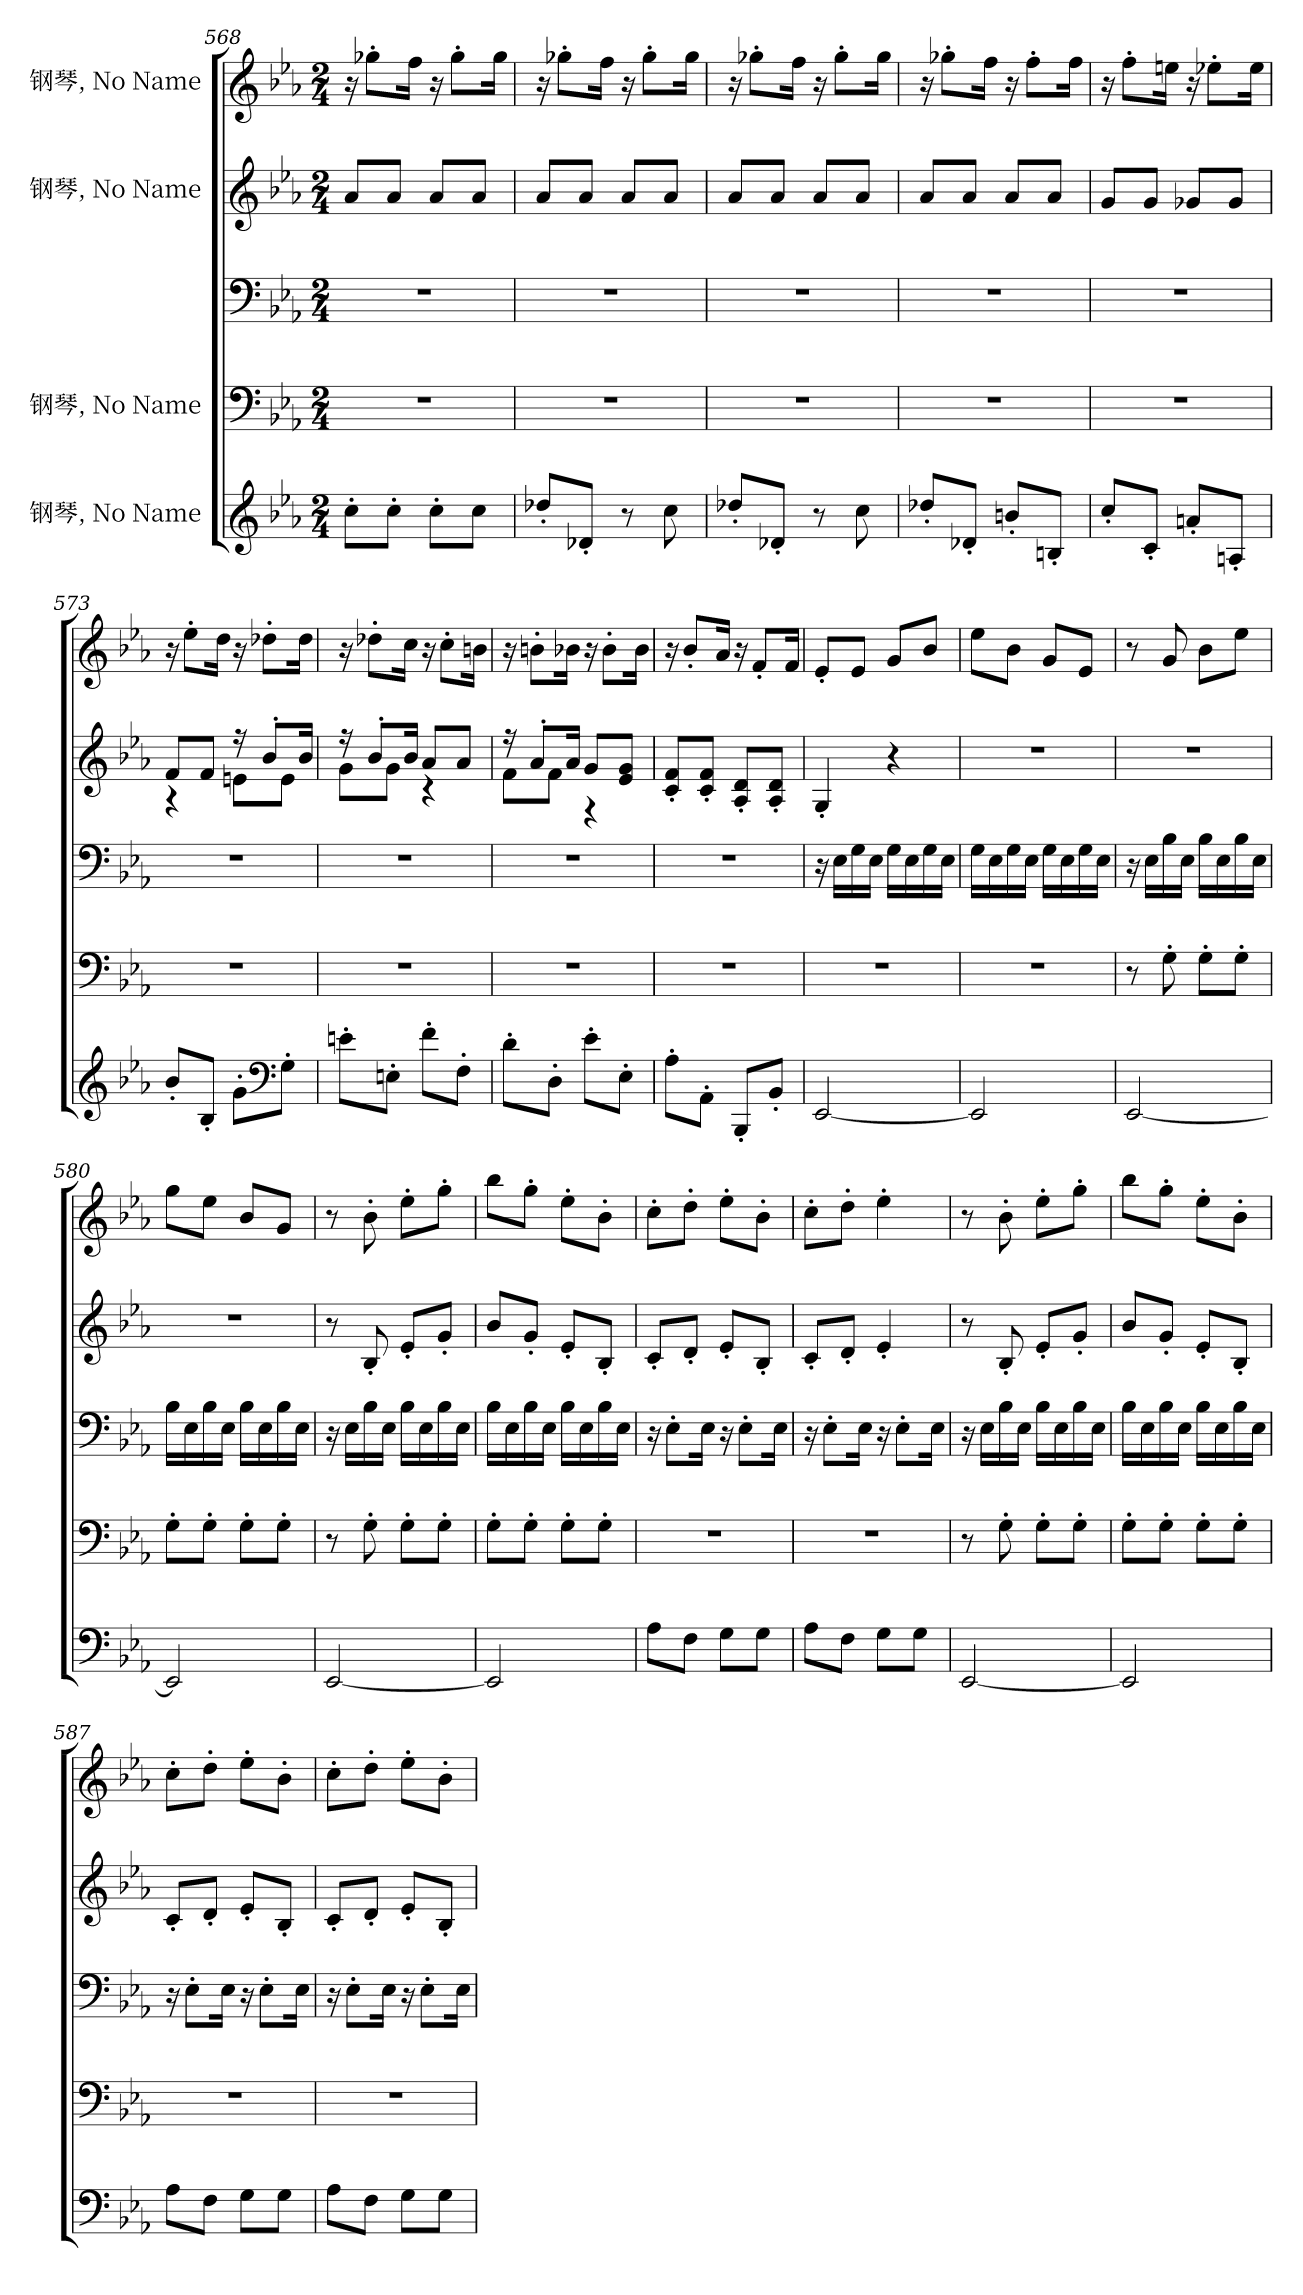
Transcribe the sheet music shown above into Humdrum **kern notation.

**kern	**kern	**kern	**kern	**kern
*part4	*part3	*part3	*part2	*part1
*staff5	*staff4	*staff3	*staff2	*staff1
*I"钢琴, No Name	*I"钢琴, No Name	*	*I"钢琴, No Name	*I"钢琴, No Name
*clefG2	*clefF4	*clefF4	*clefG2	*clefG2
*k[b-e-a-]	*k[b-e-a-]	*k[b-e-a-]	*k[b-e-a-]	*k[b-e-a-]
*M2/4	*M2/4	*M2/4	*M2/4	*M2/4
=568	=568	=568	=568	=568
8cc'\L	2r	2r	8a-/L	16r
.	.	.	.	8gg-X'\L
8cc'\J	.	.	8a-/J	.
.	.	.	.	16ff\Jk
8cc'\L	.	.	8a-/L	16r
.	.	.	.	8gg-'\L
8cc\J	.	.	8a-/J	.
*	*	*	*	*MM138
.	.	.	.	16gg-\Jk
=569	=569	=569	=569	=569
*	*	*	*	*MM140
8dd-X'/L	2r	2r	8a-/L	16r
.	.	.	.	8gg-X'\L
8d-X'/J	.	.	8a-/J	.
.	.	.	.	16ff\Jk
8r	.	.	8a-/L	16r
.	.	.	.	8gg-'\L
8cc\	.	.	8a-/J	.
*	*	*	*	*MM138
.	.	.	.	16gg-\Jk
=570	=570	=570	=570	=570
*	*	*	*	*MM140
8dd-X'/L	2r	2r	8a-/L	16r
.	.	.	.	8gg-X'\L
8d-X'/J	.	.	8a-/J	.
.	.	.	.	16ff\Jk
8r	.	.	8a-/L	16r
.	.	.	.	8gg-'\L
8cc\	.	.	8a-/J	.
*	*	*	*	*MM138
.	.	.	.	16gg-\Jk
=571	=571	=571	=571	=571
*	*	*	*	*MM140
8dd-X'/L	2r	2r	8a-/L	16r
.	.	.	.	8gg-X'\L
8d-X'/J	.	.	8a-/J	.
.	.	.	.	16ff\Jk
8bn'/L	.	.	8a-/L	16r
.	.	.	.	8ff'\L
8Bn'/J	.	.	8a-/J	.
.	.	.	.	16ff\Jk
!!LO:PB:g=z
=572	=572	=572	=572	=572
8cc'/L	2r	2r	8g/L	16r
.	.	.	.	8ff'\L
8c'/J	.	.	8g/J	.
.	.	.	.	16een\Jk
8an'/L	.	.	8g-X/L	16r
.	.	.	.	8ee-X'\L
8An'/J	.	.	8g-/J	.
.	.	.	.	16ee-\Jk
=573	=573	=573	=573	=573
*	*	*	*^	*
8b-'/L	2r	2r	8f/L	4r	16r
.	.	.	.	.	8ee-'\L
8B-'/J	.	.	8f/J	.	.
.	.	.	.	.	16dd\Jk
8g'\L	.	.	16r	8en\L	16r
.	.	.	8b-'/L	.	8dd-X'\L
*clefF4	*	*	*	*	*
8G'\J	.	.	.	8e\J	.
.	.	.	16b-/Jk	.	16dd-\Jk
=574	=574	=574	=574	=574	=574
8en'\L	2r	2r	16r	8g\L	16r
.	.	.	8b-'/L	.	8dd-X'\L
8En'\J	.	.	.	8g\J	.
.	.	.	16b-/Jk	.	16cc\Jk
8f'\L	.	.	8a-/L	4r	16r
.	.	.	.	.	8cc'\L
8F'\J	.	.	8a-/J	.	.
.	.	.	.	.	16bn\Jk
=575	=575	=575	=575	=575	=575
8d'\L	2r	2r	16r	8f\L	16r
.	.	.	8a-'/L	.	8bn'\L
8D'\J	.	.	.	8f\J	.
.	.	.	16a-/Jk	.	16b-X\Jk
8e-'\L	.	.	8g/L	4r	16r
.	.	.	.	.	8b-'\L
8E-'\J	.	.	8e-/ 8g/J	.	.
.	.	.	.	.	16b-\Jk
*	*	*	*v	*v	*
=576	=576	=576	=576	=576
8A-'\L	2r	2r	8c/' 8f/'L	16r
.	.	.	.	8b-'/L
8AA-'\J	.	.	8c/' 8f/'J	.
.	.	.	.	16a-/Jk
8BBB-'/L	.	.	8A-/' 8d/'L	16r
.	.	.	.	8f'/L
8BB-'/J	.	.	8A-/' 8d/'J	.
*	*	*	*	*MM134
.	.	.	.	16f/Jk
!!LO:LB:g=z
=577	=577	=577	=577	=577
[2EE-/	2r	16r	4G'/	8e-'/L
.	.	16E-\LL	.	.
.	.	16G\	.	8e-/J
.	.	16E-\JJ	.	.
.	.	16G\LL	4r	8g/L
.	.	16E-\	.	.
.	.	16G\	.	8b-/J
.	.	16E-\JJ	.	.
=578	=578	=578	=578	=578
2EE-/]	2r	16G\LL	2r	8ee-\L
.	.	16E-\	.	.
.	.	16G\	.	8b-\J
.	.	16E-\JJ	.	.
.	.	16G\LL	.	8g/L
.	.	16E-\	.	.
.	.	16G\	.	8e-/J
.	.	16E-\JJ	.	.
=579	=579	=579	=579	=579
[2EE-/	8r	16r	2r	8r
.	.	16E-\LL	.	.
.	8G'\	16B-\	.	8g/
.	.	16E-\JJ	.	.
.	8G'\L	16B-\LL	.	8b-\L
.	.	16E-\	.	.
.	8G'\J	16B-\	.	8ee-\J
.	.	16E-\JJ	.	.
=580	=580	=580	=580	=580
2EE-/]	8G'\L	16B-\LL	2r	8gg\L
.	.	16E-\	.	.
.	8G'\J	16B-\	.	8ee-\J
.	.	16E-\JJ	.	.
.	8G'\L	16B-\LL	.	8b-/L
.	.	16E-\	.	.
.	8G'\J	16B-\	.	8g/J
.	.	16E-\JJ	.	.
=581	=581	=581	=581	=581
[2EE-/	8r	16r	8r	8r
.	.	16E-\LL	.	.
.	8G'\	16B-\	8B-'/	8b-'\
.	.	16E-\JJ	.	.
.	8G'\L	16B-\LL	8e-'/L	8ee-'\L
.	.	16E-\	.	.
.	8G'\J	16B-\	8g'/J	8gg'\J
.	.	16E-\JJ	.	.
!!LO:PB:g=z
=582	=582	=582	=582	=582
2EE-/]	8G'\L	16B-\LL	8b-/L	8bb-\L
.	.	16E-\	.	.
.	8G'\J	16B-\	8g'/J	8gg'\J
.	.	16E-\JJ	.	.
.	8G'\L	16B-\LL	8e-'/L	8ee-'\L
.	.	16E-\	.	.
.	8G'\J	16B-\	8B-'/J	8b-'\J
.	.	16E-\JJ	.	.
=583	=583	=583	=583	=583
8A-\L	2r	16r	8c'/L	8cc'\L
.	.	8E-'\L	.	.
8F\J	.	.	8d'/J	8dd'\J
.	.	16E-\Jk	.	.
8G\L	.	16r	8e-'/L	8ee-'\L
.	.	8E-'\L	.	.
8G\J	.	.	8B-'/J	8b-'\J
.	.	16E-\Jk	.	.
=584	=584	=584	=584	=584
8A-\L	2r	16r	8c'/L	8cc'\L
.	.	8E-'\L	.	.
8F\J	.	.	8d'/J	8dd'\J
.	.	16E-\Jk	.	.
8G\L	.	16r	4e-'/	4ee-'\
.	.	8E-'\L	.	.
8G\J	.	.	.	.
.	.	16E-\Jk	.	.
=585	=585	=585	=585	=585
[2EE-/	8r	16r	8r	8r
.	.	16E-\LL	.	.
.	8G'\	16B-\	8B-'/	8b-'\
.	.	16E-\JJ	.	.
.	8G'\L	16B-\LL	8e-'/L	8ee-'\L
.	.	16E-\	.	.
.	8G'\J	16B-\	8g'/J	8gg'\J
.	.	16E-\JJ	.	.
=586	=586	=586	=586	=586
2EE-/]	8G'\L	16B-\LL	8b-/L	8bb-\L
.	.	16E-\	.	.
.	8G'\J	16B-\	8g'/J	8gg'\J
.	.	16E-\JJ	.	.
.	8G'\L	16B-\LL	8e-'/L	8ee-'\L
.	.	16E-\	.	.
.	8G'\J	16B-\	8B-'/J	8b-'\J
.	.	16E-\JJ	.	.
!!LO:LB:g=z
=587	=587	=587	=587	=587
8A-\L	2r	16r	8c'/L	8cc'\L
.	.	8E-'\L	.	.
8F\J	.	.	8d'/J	8dd'\J
.	.	16E-\Jk	.	.
8G\L	.	16r	8e-'/L	8ee-'\L
.	.	8E-'\L	.	.
8G\J	.	.	8B-'/J	8b-'\J
.	.	16E-\Jk	.	.
=588	=588	=588	=588	=588
8A-\L	2r	16r	8c'/L	8cc'\L
.	.	8E-'\L	.	.
8F\J	.	.	8d'/J	8dd'\J
.	.	16E-\Jk	.	.
8G\L	.	16r	8e-'/L	8ee-'\L
.	.	8E-'\L	.	.
8G\J	.	.	8B-'/J	8b-'\J
.	.	16E-\Jk	.	.
=	=	=	=	=
*-	*-	*-	*-	*-
